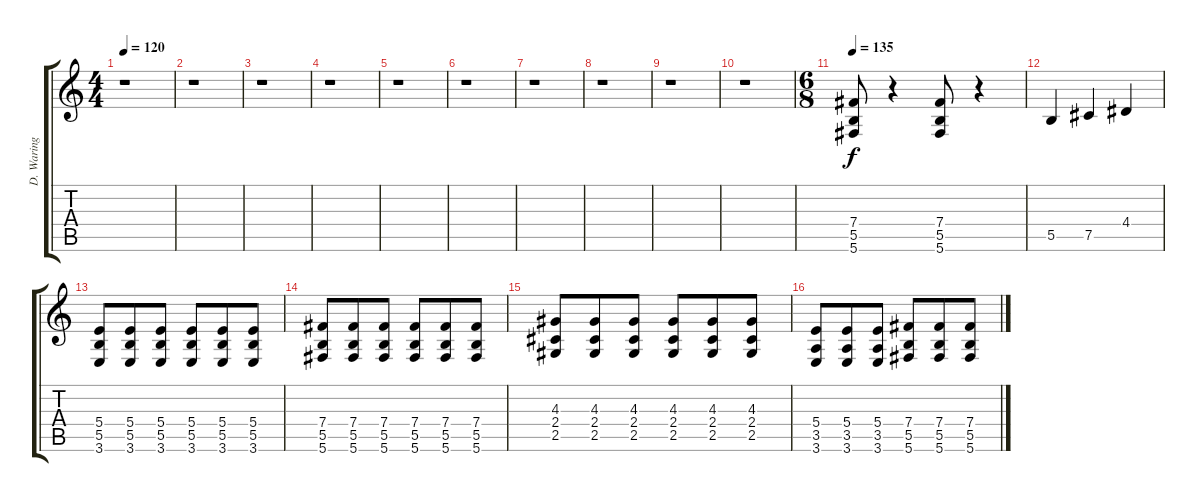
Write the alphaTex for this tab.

\track ("D. Waring Gtr." "D. Waring ") {instrument distortionguitar}
\staff {score tabs}
\tuning (Db4 Ab3 E3 B2 Gb2 Db2) {hide}
\ts (4 4)
\tempo 120
\clef g2
\ks c
r.1{dy f} |
r.1 |
r.1 |
r.1 |
r.1 |
r.1 |
r.1 |
r.1 |
r.1 |
r.1 |
\ts (6 8)
\tempo 135
(7.4 5.5 5.6).8{instrument distortionguitar} r.4 (7.4 5.5 5.6).8 r.4 |
5.5.4 7.5.4 4.4.4 |
(5.4 5.5 3.6).8 (5.4 5.5 3.6).8 (5.4 5.5 3.6).8 (5.4 5.5 3.6).8 (5.4 5.5 3.6).8 (5.4 5.5 3.6).8 |
(7.4 5.5 5.6).8 (7.4 5.5 5.6).8 (7.4 5.5 5.6).8 (7.4 5.5 5.6).8 (7.4 5.5 5.6).8 (7.4 5.5 5.6).8 |
(4.3 2.4 2.5).8 (4.3 2.4 2.5).8 (4.3 2.4 2.5).8 (4.3 2.4 2.5).8 (4.3 2.4 2.5).8 (4.3 2.4 2.5).8 |
(5.4 3.5 3.6).8 (5.4 3.5 3.6).8 (5.4 3.5 3.6).8 (7.4 5.5 5.6).8 (7.4 5.5 5.6).8 (7.4 5.5 5.6).8
